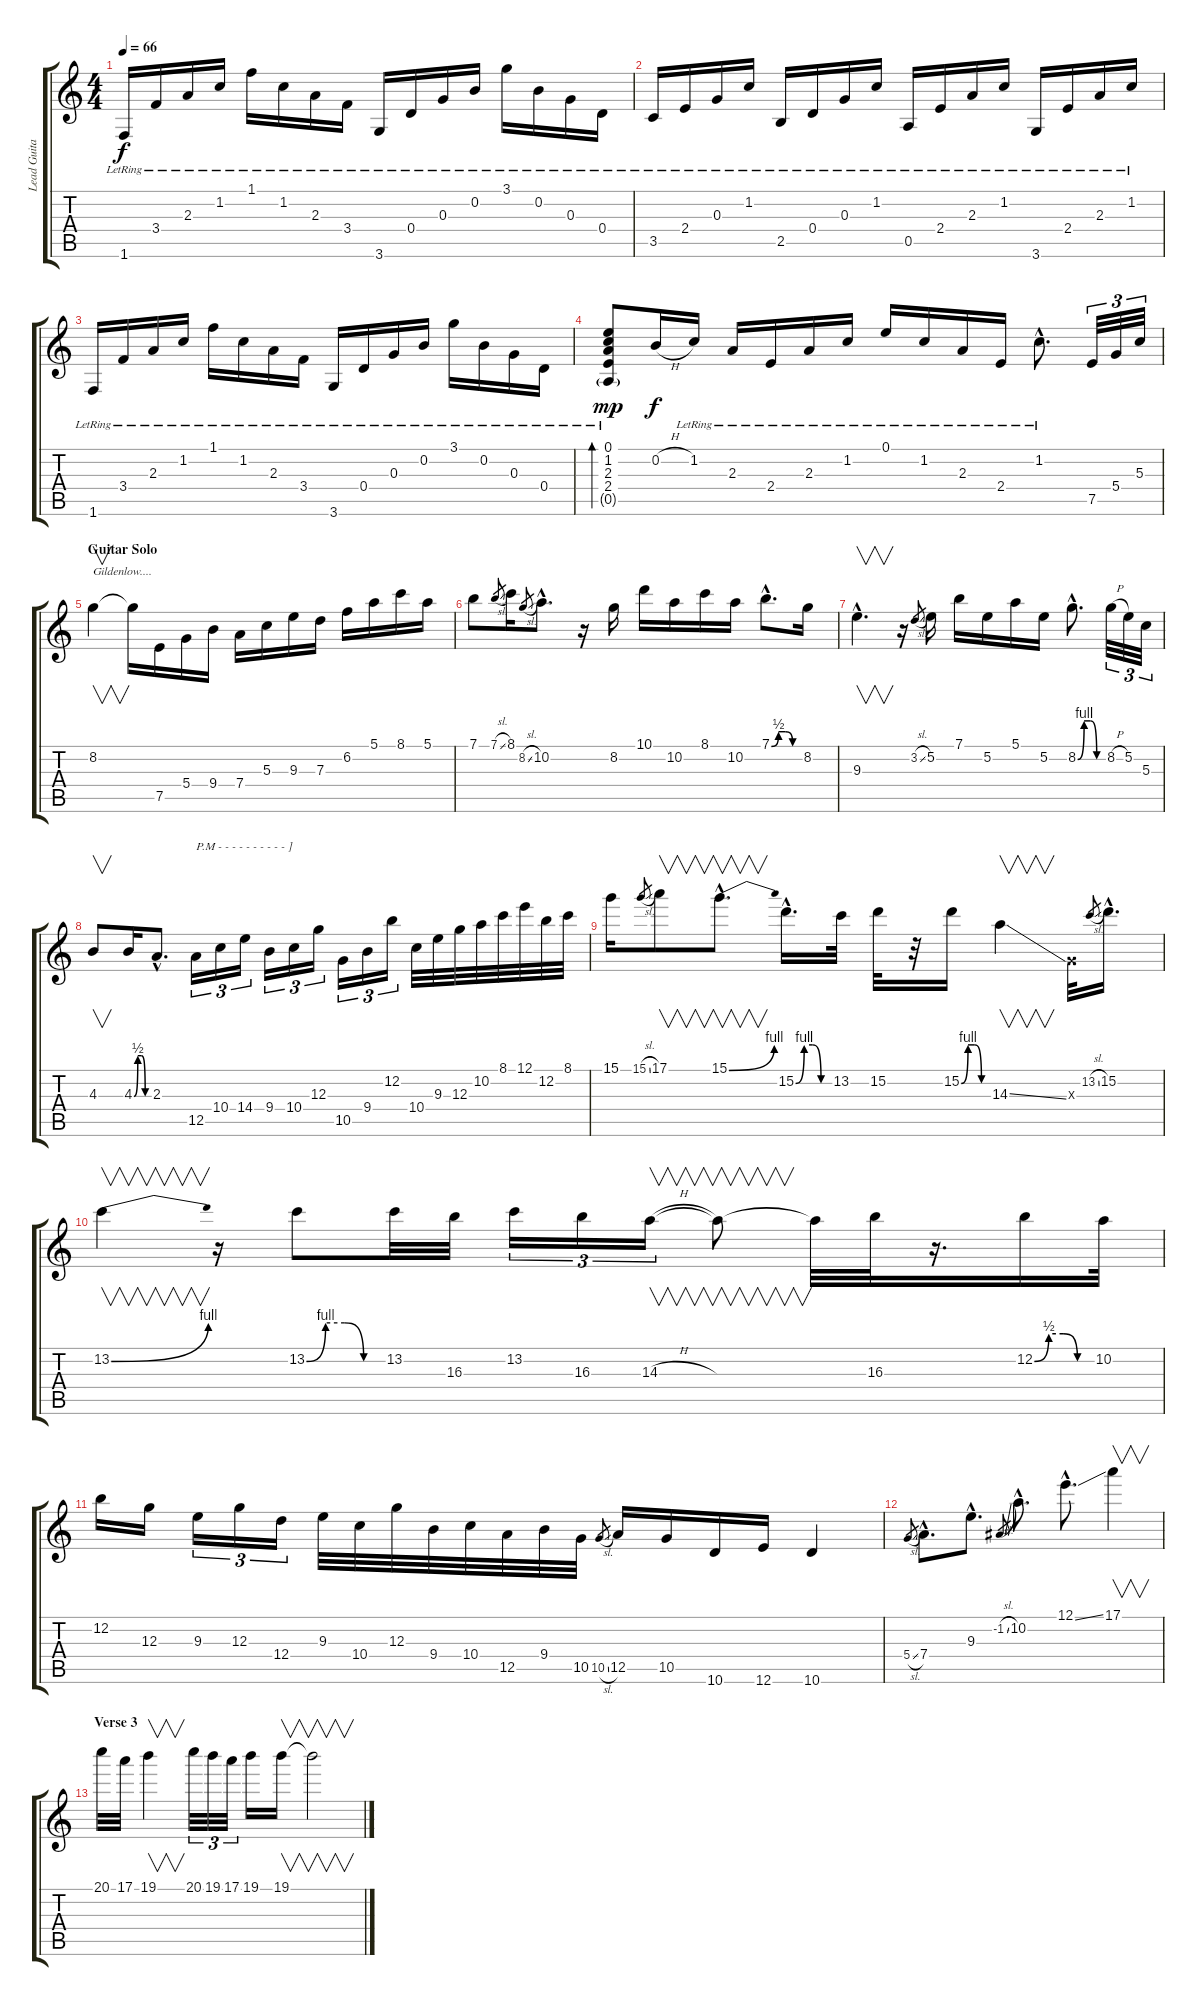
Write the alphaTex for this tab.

\track ("Lead Guitar" "Lead Guita") {instrument electricguitarjazz}
\staff {score tabs}
\tuning (E4 B3 G3 D3 A2 E2) {hide}
\ts (4 4)
\tempo 66
\clef g2
\ks c
1.6{lr}.16{dy f} 3.4{lr}.16 2.3{lr}.16 1.2{lr}.16 1.1{lr}.16 1.2{lr}.16 2.3{lr}.16 3.4{lr}.16 3.6{lr}.16 0.4{lr}.16 0.3{lr}.16 0.2{lr}.16 3.1{lr}.16 0.2{lr}.16 0.3{lr}.16 0.4{lr}.16 |
3.5{lr}.16 2.4{lr}.16 0.3{lr}.16 1.2{lr}.16 2.5{lr}.16 0.4{lr}.16 0.3{lr}.16 1.2{lr}.16 0.5{lr}.16 2.4{lr}.16 2.3{lr}.16 1.2{lr}.16 3.6{lr}.16 2.4{lr}.16 2.3{lr}.16 1.2{lr}.16 |
1.6{lr}.16 3.4{lr}.16 2.3{lr}.16 1.2{lr}.16 1.1{lr}.16 1.2{lr}.16 2.3{lr}.16 3.4{lr}.16 3.6{lr}.16 0.4{lr}.16 0.3{lr}.16 0.2{lr}.16 3.1{lr}.16 0.2{lr}.16 0.3{lr}.16 0.4{lr}.16 |
(0.1{lr} 1.2{lr} 2.3{lr} 2.4{lr} 0.5{g lr}).8{bd 60 dy mp} 0.2{h}.16{dy f} 1.2{lr}.16 2.3{lr}.16 2.4{lr}.16 2.3{lr}.16 1.2{lr}.16 0.1{lr}.16 1.2{lr}.16 2.3{lr}.16 2.4{lr}.16 1.2{hac lr}.8{d} 7.5.32{tu (3 2) instrument overdrivenguitar} 5.4.32{tu (3 2)} 5.3.32{tu (3 2)} |
\section ("" "Guitar Solo")
8.2.4{v txt "Gildenlow...." instrument overdrivenguitar} 8.2{t}.16 7.5.16 5.4.16 9.4.16 7.4.16 5.3.16 9.3.16 7.3.16 6.2.16 5.1.16 8.1.16 5.1.16 |
7.1.8 7.1{sl}.8{gr} 8.1.16 8.2{sl}.8{gr} 10.2{hac}.8{d} r.16 8.2.16 10.1.16 10.2.16 8.1.16 10.2.16 7.1{be (custom 0 0 15 2 30 2 45 0 60 0) hac}.8{d} 8.2.16 |
9.3{hac}.4{v d} r.16 3.2{sl}.8{gr} 5.2.16 7.1.16 5.2.16 5.1.16 5.2.16 8.2{be (custom 0 0 15 4 30 4 45 0 60 0) hac}.8{d} 8.2{h}.32{tu (3 2)} 5.2.32{tu (3 2)} 5.3.32{tu (3 2)} |
4.3.8{v} 4.3{be (custom 0 0 15 2 30 2 45 0 60 0)}.16 2.3{hac}.8{d} 12.5.16{tu (3 2) txt "P.M - - - - - - - - - - ]"} 10.4.16{tu (3 2)} 14.4.16{tu (3 2)} 9.4.16{tu (3 2)} 10.4.16{tu (3 2)} 12.3.16{tu (3 2)} 10.5.16{tu (3 2)} 9.4.16{tu (3 2)} 12.2.16{tu (3 2)} 10.4.32 9.3.32 12.3.32 10.2.32 8.1.32 12.1.32 12.2.32 8.1.32 |
15.1.16 15.1{sl}.8{gr} 17.1.8{v} 15.1{be (bend 0 0 60 4) hac}.8{v d} 15.2{be (custom 0 0 15 4 30 4 45 0 60 0) hac}.16{d} 13.2.32 15.2.32 r.32 15.2{be (custom 0 0 15 4 30 4 45 0 60 0)}.16 14.3{ss}.4{v} 0.3{x}.32 13.2{sl}.8{gr} 15.2{hac}.16{d} |
13.2{be (bend 0 0 60 4)}.4{v} r.16 13.2{be (custom 0 0 15 4 30 4 45 0 60 0)}.8 13.2.32 16.3.32 13.2.16{tu (3 2)} 16.3.16{tu (3 2)} 14.3{h}.16{v tu (3 2)} 14.3{t}.8{v} 14.3{t}.32 16.3.32 r.16{d} 12.2{be (custom 0 0 15 2 30 2 45 0 60 0)}.16 10.2.32 |
12.2.16 12.3.16 9.3.16{tu (3 2)} 12.3.16{tu (3 2)} 12.4.16{tu (3 2)} 9.3.32 10.4.32 12.3.32 9.4.32 10.4.32 12.5.32 9.4.32 10.5.32 10.5{sl}.8{gr} 12.5.16 10.5.16 10.6.16 12.6.16 10.6.4 |
5.4{sl}.8{gr} 7.4{hac}.8{d} 9.3{hac}.8{d} -1.2{sl}.8{gr} 10.2{hac}.8{d} 12.1{ss hac}.8{d} 17.1.4{v} |
\section ("" "Verse 3")
20.1.32 17.1.32 19.1.4{v} 20.1.32{tu (3 2)} 19.1.32{tu (3 2)} 17.1.32{tu (3 2)} 19.1.16 19.1.16{v} 19.1{t}.2{v}
